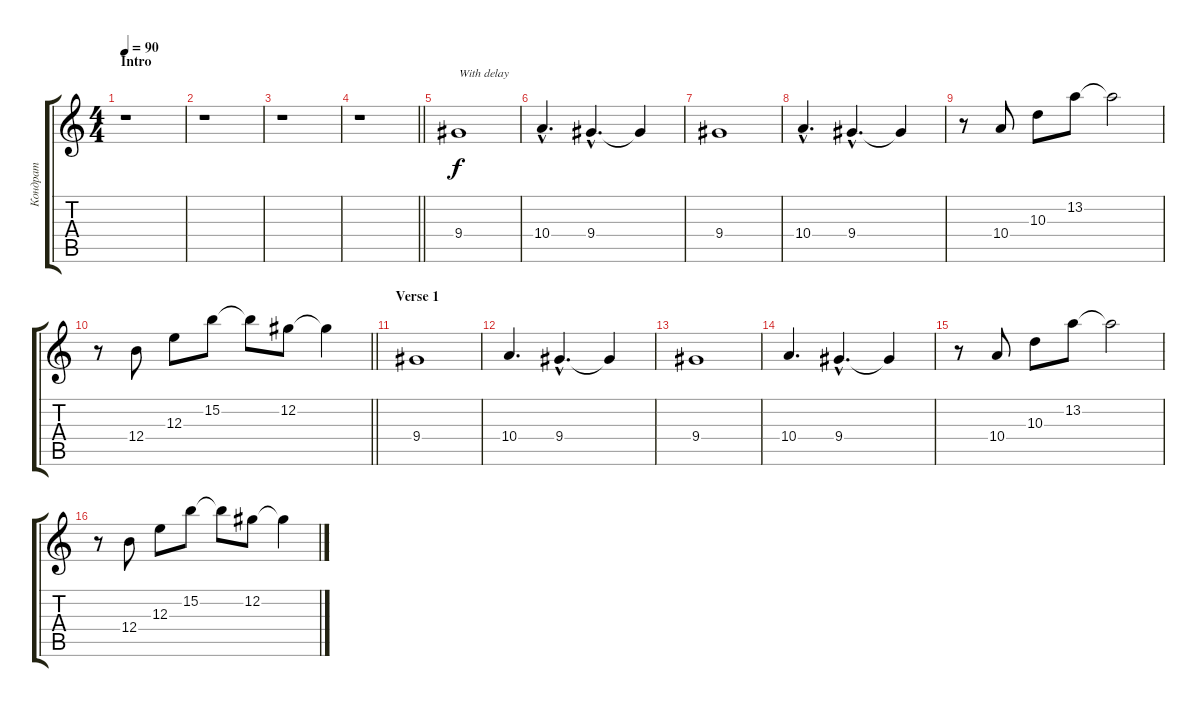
\track ("Кондрат" "Кондрат") {instrument distortionguitar}
\staff {score tabs}
\tuning (Db4 Ab3 E3 B2 Gb2 B1) {hide}
\ts (4 4)
\section ("" "Intro")
\tempo 90
\clef g2
\ks c
r.1{dy f instrument distortionguitar} |
r.1 |
r.1 |
\barLineRight lightlight
r.1 |
9.4.1{txt "With delay" instrument electricguitarclean} |
10.4{hac}.4{d} 9.4{hac}.4{d} 9.4{t}.4 |
9.4.1 |
10.4{hac}.4{d} 9.4{hac}.4{d} 9.4{t}.4 |
r.8 10.4.8 10.3.8 13.2.8 13.2{t}.2 |
\barLineRight lightlight
r.8 12.4.8 12.3.8 15.2.8 15.2{t}.8 12.2.8 12.2{t}.4 |
\section ("" "Verse 1")
9.4.1 |
10.4.4{d} 9.4{hac}.4{d} 9.4{t}.4 |
9.4.1 |
10.4.4{d} 9.4{hac}.4{d} 9.4{t}.4 |
r.8 10.4.8 10.3.8 13.2.8 13.2{t}.2 |
r.8 12.4.8 12.3.8 15.2.8 15.2{t}.8 12.2.8 12.2{t}.4
